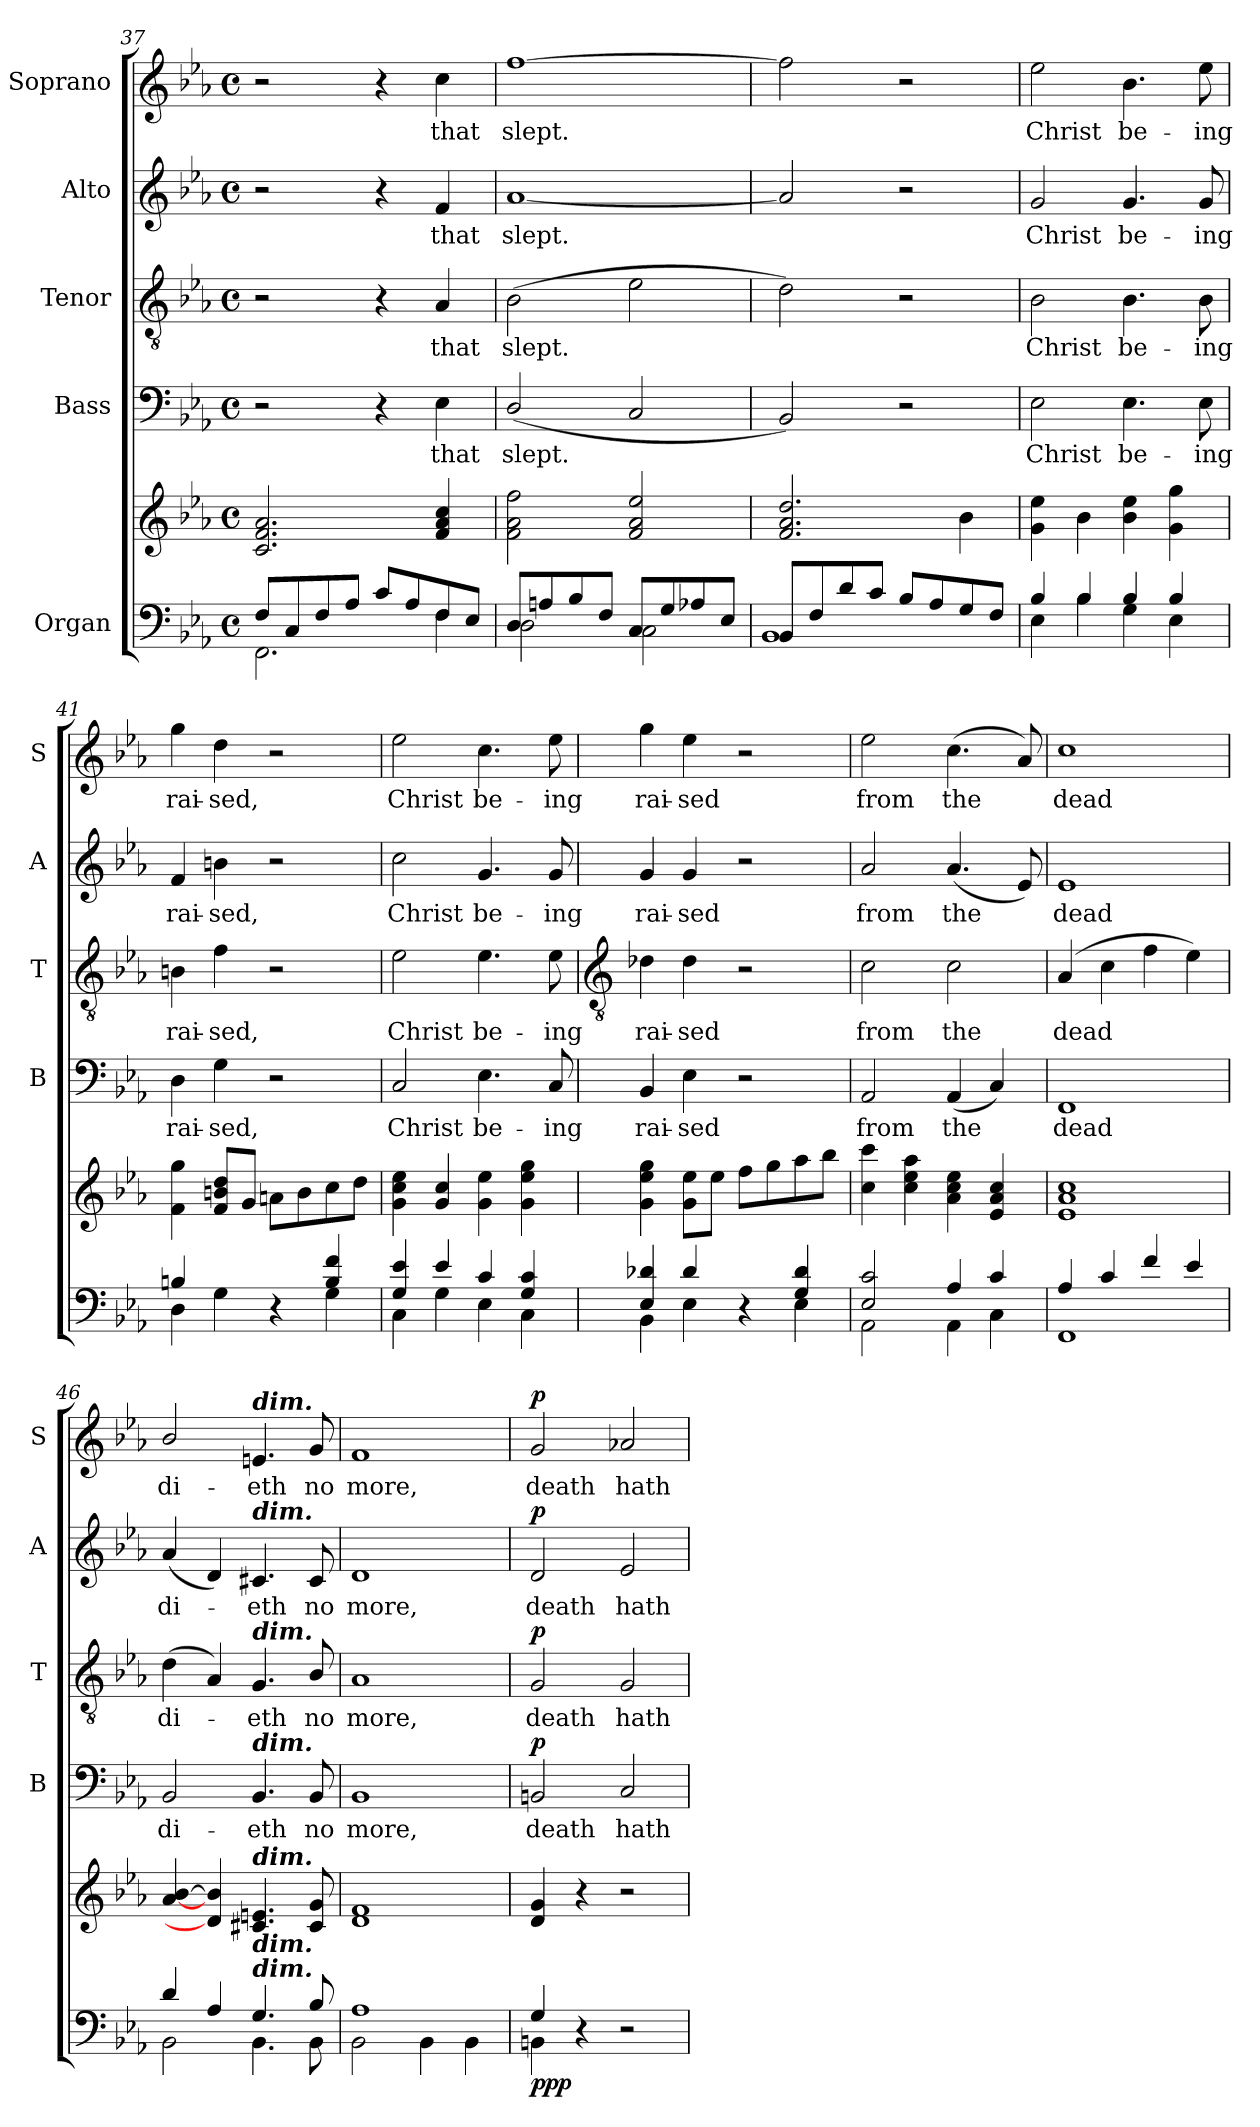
**kern	**kern	**dynam	**kern	**text	**dynam	**kern	**text	**dynam	**kern	**text	**dynam	**kern	**text	**dynam
*part5	*part5	*part5	*part4	*part4	*part4	*part3	*part3	*part3	*part2	*part2	*part2	*part1	*part1	*part1
*staff6	*staff5	*staff5/6	*staff4	*staff4	*staff4	*staff3	*staff3	*staff3	*staff2	*staff2	*staff2	*staff1	*staff1	*staff1
*I"Organ	*	*	*I"Bass	*	*	*I"Tenor	*	*	*I"Alto	*	*	*I"Soprano	*	*
*	*	*	*I'B	*	*	*I'T	*	*	*I'A	*	*	*I'S	*	*
!!LO:LB:g=z
*clefF4	*clefG2	*	*clefF4	*	*	*clefGv2	*	*	*clefG2	*	*	*clefG2	*	*
*k[b-e-a-]	*k[b-e-a-]	*	*k[b-e-a-]	*	*	*k[b-e-a-]	*	*	*k[b-e-a-]	*	*	*k[b-e-a-]	*	*
*E-:	*E-:	*	*E-:	*	*	*E-:	*	*	*E-:	*	*	*E-:	*	*
*M4/4	*M4/4	*	*M4/4	*	*	*M4/4	*	*	*M4/4	*	*	*M4/4	*	*
*met(c)	*met(c)	*	*met(c)	*	*	*met(c)	*	*	*met(c)	*	*	*met(c)	*	*
=37	=37	=37	=37	=37	=37	=37	=37	=37	=37	=37	=37	=37	=37	=37
*^	*	*	*	*	*	*	*	*	*	*	*	*	*	*
8F/L	2.FF\	2.c 2.f 2.a-	.	2r	.	.	2r	.	.	2r	.	.	2r	.	.
8C/	.	.	.	.	.	.	.	.	.	.	.	.	.	.	.
8F/	.	.	.	.	.	.	.	.	.	.	.	.	.	.	.
8A-/J	.	.	.	.	.	.	.	.	.	.	.	.	.	.	.
8c/L	.	.	.	4r	.	.	4r	.	.	4r	.	.	4r	.	.
8A-/	.	.	.	.	.	.	.	.	.	.	.	.	.	.	.
!	!	!	!	!	!LO:LY:b	!	!	!LO:LY:b	!	!	!LO:LY:b	!	!	!LO:LY:b	!
8F/	4F\	4f 4a- 4cc	.	4E-	that	.	4A-	that	.	4f	that	.	4cc	that	.
8E-/J	.	.	.	.	.	.	.	.	.	.	.	.	.	.	.
=38	=38	=38	=38	=38	=38	=38	=38	=38	=38	=38	=38	=38	=38	=38	=38
!	!	!	!	!	!LO:LY:b	!	!	!LO:LY:b	!	!	!LO:LY:b	!	!	!LO:LY:b	!
8D/L	2D\	2f 2a- 2ff	.	(<2D/	slept.	.	(>2B-	slept.	.	[1a-	slept.	.	[1ff	slept.	.
8An/	.	.	.	.	.	.	.	.	.	.	.	.	.	.	.
8B-/	.	.	.	.	.	.	.	.	.	.	.	.	.	.	.
8F/J	.	.	.	.	.	.	.	.	.	.	.	.	.	.	.
8C/L	2C\	2f 2a- 2ee-	.	2C	.	.	2e-	.	.	.	.	.	.	.	.
8G/	.	.	.	.	.	.	.	.	.	.	.	.	.	.	.
8A-X/	.	.	.	.	.	.	.	.	.	.	.	.	.	.	.
8E-/J	.	.	.	.	.	.	.	.	.	.	.	.	.	.	.
=39	=39	=39	=39	=39	=39	=39	=39	=39	=39	=39	=39	=39	=39	=39	=39
8BB-/L	1BB-\	2.f 2.a- 2.dd	.	2BB-)	.	.	2d)	.	.	2a-]	.	.	2ff]	.	.
8F/	.	.	.	.	.	.	.	.	.	.	.	.	.	.	.
8d/	.	.	.	.	.	.	.	.	.	.	.	.	.	.	.
8c/J	.	.	.	.	.	.	.	.	.	.	.	.	.	.	.
8B-/L	.	.	.	2r	.	.	2r	.	.	2r	.	.	2r	.	.
8A-/	.	.	.	.	.	.	.	.	.	.	.	.	.	.	.
8G/	.	4b-	.	.	.	.	.	.	.	.	.	.	.	.	.
8F/J	.	.	.	.	.	.	.	.	.	.	.	.	.	.	.
=40	=40	=40	=40	=40	=40	=40	=40	=40	=40	=40	=40	=40	=40	=40	=40
!	!	!	!	!	!LO:LY:b	!	!	!LO:LY:b	!	!	!LO:LY:b	!	!	!LO:LY:b	!
4B-/	4E-\	4g 4ee-	.	2E-	Christ	.	2B-	Christ	.	2g	Christ	.	2ee-	Christ	.
4B-/	4B-\	4b-	.	.	.	.	.	.	.	.	.	.	.	.	.
!	!	!	!	!	!LO:LY:b	!	!	!LO:LY:b	!	!	!LO:LY:b	!	!	!LO:LY:b	!
4B-/	4G\	4b- 4ee-	.	4.E-	be-	.	4.B-	be-	.	4.g	be-	.	4.b-	be-	.
4B-/	4E-\	4g 4gg	.	.	.	.	.	.	.	.	.	.	.	.	.
!	!	!	!	!	!LO:LY:b	!	!	!LO:LY:b	!	!	!LO:LY:b	!	!	!LO:LY:b	!
.	.	.	.	8E-	-ing	.	8B-	-ing	.	8g	-ing	.	8ee-	-ing	.
=41	=41	=41	=41	=41	=41	=41	=41	=41	=41	=41	=41	=41	=41	=41	=41
!	!	!	!	!	!LO:LY:b	!	!	!LO:LY:b	!	!	!LO:LY:b	!	!	!LO:LY:b	!
4Bn/	4D\	4f 4gg	.	4D	rai-	.	4Bn	rai-	.	4f	rai-	.	4gg	rai-	.
!	!	!	!	!	!LO:LY:b	!	!	!LO:LY:b	!	!	!LO:LY:b	!	!	!LO:LY:b	!
4ryy	4G\	8f 8bn 8ddL	.	4G	-sed,	.	4f	-sed,	.	4bn	-sed,	.	4dd	-sed,	.
.	.	8gJ	.	.	.	.	.	.	.	.	.	.	.	.	.
4r	4ryy	8anL	.	2r	.	.	2r	.	.	2r	.	.	2r	.	.
.	.	8b	.	.	.	.	.	.	.	.	.	.	.	.	.
4B/ 4f/	4G\	8cc	.	.	.	.	.	.	.	.	.	.	.	.	.
.	.	8ddJ	.	.	.	.	.	.	.	.	.	.	.	.	.
=42	=42	=42	=42	=42	=42	=42	=42	=42	=42	=42	=42	=42	=42	=42	=42
!	!	!	!	!	!LO:LY:b	!	!	!LO:LY:b	!	!	!LO:LY:b	!	!	!LO:LY:b	!
4G/ 4e-/	4C\	4g 4cc 4ee-	.	2C	Christ	.	2e-	Christ	.	2cc	Christ	.	2ee-	Christ	.
4e-/	4G\	4g 4cc	.	.	.	.	.	.	.	.	.	.	.	.	.
!	!	!	!	!	!LO:LY:b	!	!	!LO:LY:b	!	!	!LO:LY:b	!	!	!LO:LY:b	!
4c/	4E-\	4g 4ee-	.	4.E-	be-	.	4.e-	be-	.	4.g	be-	.	4.cc	be-	.
4G/ 4c/	4C\	4g 4ee- 4gg	.	.	.	.	.	.	.	.	.	.	.	.	.
!	!	!	!	!	!LO:LY:b	!	!	!LO:LY:b	!	!	!LO:LY:b	!	!	!LO:LY:b	!
.	.	.	.	8C	-ing	.	8e-	-ing	.	8g	-ing	.	8ee-	-ing	.
!!LO:LB:g=z
=43	=43	=43	=43	=43	=43	=43	=43	=43	=43	=43	=43	=43	=43	=43	=43
*	*	*	*	*	*	*	*clefGv2	*	*	*	*	*	*	*	*
!	!	!	!	!	!LO:LY:b	!	!	!LO:LY:b	!	!	!LO:LY:b	!	!	!LO:LY:b	!
4E-/ 4d-X/	4BB-\	4g 4ee- 4gg	.	4BB-	rai-	.	4d-X	rai-	.	4g	rai-	.	4gg	rai-	.
!	!	!	!	!	!LO:LY:b	!	!	!LO:LY:b	!	!	!LO:LY:b	!	!	!LO:LY:b	!
4d-/	4E-\	8g 8ee-L	.	4E-	-sed	.	4d-	-sed	.	4g	-sed	.	4ee-	-sed	.
.	.	8ee-J	.	.	.	.	.	.	.	.	.	.	.	.	.
4ryy	4r	8ffL	.	2r	.	.	2r	.	.	2r	.	.	2r	.	.
.	.	8gg	.	.	.	.	.	.	.	.	.	.	.	.	.
4G/ 4d-/	4E-\	8aa-	.	.	.	.	.	.	.	.	.	.	.	.	.
.	.	8bb-J	.	.	.	.	.	.	.	.	.	.	.	.	.
=44	=44	=44	=44	=44	=44	=44	=44	=44	=44	=44	=44	=44	=44	=44	=44
!	!	!	!	!	!LO:LY:b	!	!	!LO:LY:b	!	!	!LO:LY:b	!	!	!LO:LY:b	!
2E-/ 2c/	2AA-\	4cc 4ccc	.	2AA-	from	.	2c	from	.	2a-	from	.	2ee-	from	.
.	.	4cc 4ee- 4aa-	.	.	.	.	.	.	.	.	.	.	.	.	.
!	!	!	!	!	!LO:LY:b	!	!	!LO:LY:b	!	!	!LO:LY:b	!	!	!LO:LY:b	!
4A-/	4AA-\	4a- 4cc 4ee-	.	(<4AA-	the	.	2c	the	.	(<4.a-	the	.	(<4.cc	the	.
4c/	4C\	4e- 4a- 4cc	.	4C)	.	.	.	.	.	.	.	.	.	.	.
.	.	.	.	.	.	.	.	.	.	8e-)	.	.	8a-)	.	.
=45	=45	=45	=45	=45	=45	=45	=45	=45	=45	=45	=45	=45	=45	=45	=45
!	!	!	!	!	!LO:LY:b	!	!	!LO:LY:b	!	!	!LO:LY:b	!	!	!LO:LY:b	!
4A-/	1FF\	1e- 1a- 1cc	.	1FF	dead	.	(>4A-	dead	.	1e-	dead	.	1cc	dead	.
4c/	.	.	.	.	.	.	4c	.	.	.	.	.	.	.	.
4f/	.	.	.	.	.	.	4f	.	.	.	.	.	.	.	.
4e-/	.	.	.	.	.	.	4e-)	.	.	.	.	.	.	.	.
=46	=46	=46	=46	=46	=46	=46	=46	=46	=46	=46	=46	=46	=46	=46	=46
!	!	!	!	!	!LO:LY:b	!	!	!LO:LY:b	!	!	!LO:LY:b	!	!	!LO:LY:b	!
4d/	2BB-\	[4a- [4b-	.	2BB-/	di-	.	(<4d	di-	.	(4a-/	di-	.	2b-/	di-	.
4A-/	.	4d] 4b-]	.	.	.	.	4A-)	.	.	4d)	.	.	.	.	.
!	!	!	!	!	!	!	!	!	!	!	!	!	!LO:TX:a:Bi:t=dim.	!	!
!	!	!	!	!	!	!	!	!	!	!LO:TX:a:Bi:t=dim.	!	!	!	!	!
!	!	!	!	!	!	!	!LO:TX:a:Bi:t=dim.	!	!	!	!	!	!	!	!
!	!	!	!	!LO:TX:a:Bi:t=dim.	!	!	!	!	!	!	!	!	!	!	!
!	!	!LO:TX:a:Bi:t=dim.	!	!	!	!	!	!	!	!	!	!	!	!	!
!LO:TX:a:Bi:t=dim.	!	!	!	!	!	!	!	!	!	!	!	!	!	!	!
!LO:TX:a:Bi:t=dim.	!	!	!	!	!	!	!	!	!	!	!	!	!	!	!
!	!	!	!	!	!LO:LY:b	!	!	!LO:LY:b	!	!	!LO:LY:b	!	!	!LO:LY:b	!
4.G/	4.BB-\	4.c#X 4.en	.	4.BB-	-eth	.	4.G	eth	.	4.c#X	eth	.	4.en	-eth	.
!	!	!	!	!	!LO:LY:b	!	!	!LO:LY:b	!	!	!LO:LY:b	!	!	!LO:LY:b	!
8B-/	8BB-\	8c# 8g	.	8BB-	no	.	8B-/	no	.	8c#	no	.	8g	no	.
=47	=47	=47	=47	=47	=47	=47	=47	=47	=47	=47	=47	=47	=47	=47	=47
!	!	!	!	!	!LO:LY:b	!	!	!LO:LY:b	!	!	!LO:LY:b	!	!	!LO:LY:b	!
1A-/	2BB-\	1d 1f	.	1BB-	more,	.	1A-	more,	.	1d	more,	.	1f	more,	.
.	4BB-\	.	.	.	.	.	.	.	.	.	.	.	.	.	.
.	4BB-\	.	.	.	.	.	.	.	.	.	.	.	.	.	.
=48	=48	=48	=48	=48	=48	=48	=48	=48	=48	=48	=48	=48	=48	=48	=48
!	!	!	!LO:DY:b=2	!	!LO:LY:b	!	!	!LO:LY:b	!	!	!LO:LY:b	!	!	!LO:LY:b	!
!	!	!	!LO:DY:n=1:b=2	!	!	!	!	!	!	!	!	!	!	!	!
!	!	!	!LO:DY:n=2:b	!	!	!LO:DY:b	!	!	!LO:DY:b	!	!	!LO:DY:b	!	!	!LO:DY:b
4G/	4BBn\	4d 4g	p p p	2BBn	death	p	2G	death	p	2d	death	p	2g	death	p
2.ryy	4r	4r	.	.	.	.	.	.	.	.	.	.	.	.	.
!	!	!	!	!	!LO:LY:b	!	!	!LO:LY:b	!	!	!LO:LY:b	!	!	!LO:LY:b	!
.	2r	2r	.	2C	hath	.	2G	hath	.	2e-	hath	.	2a-X	hath	.
*v	*v	*	*	*	*	*	*	*	*	*	*	*	*	*	*
=	=	=	=	=	=	=	=	=	=	=	=	=	=	=
*-	*-	*-	*-	*-	*-	*-	*-	*-	*-	*-	*-	*-	*-	*-
